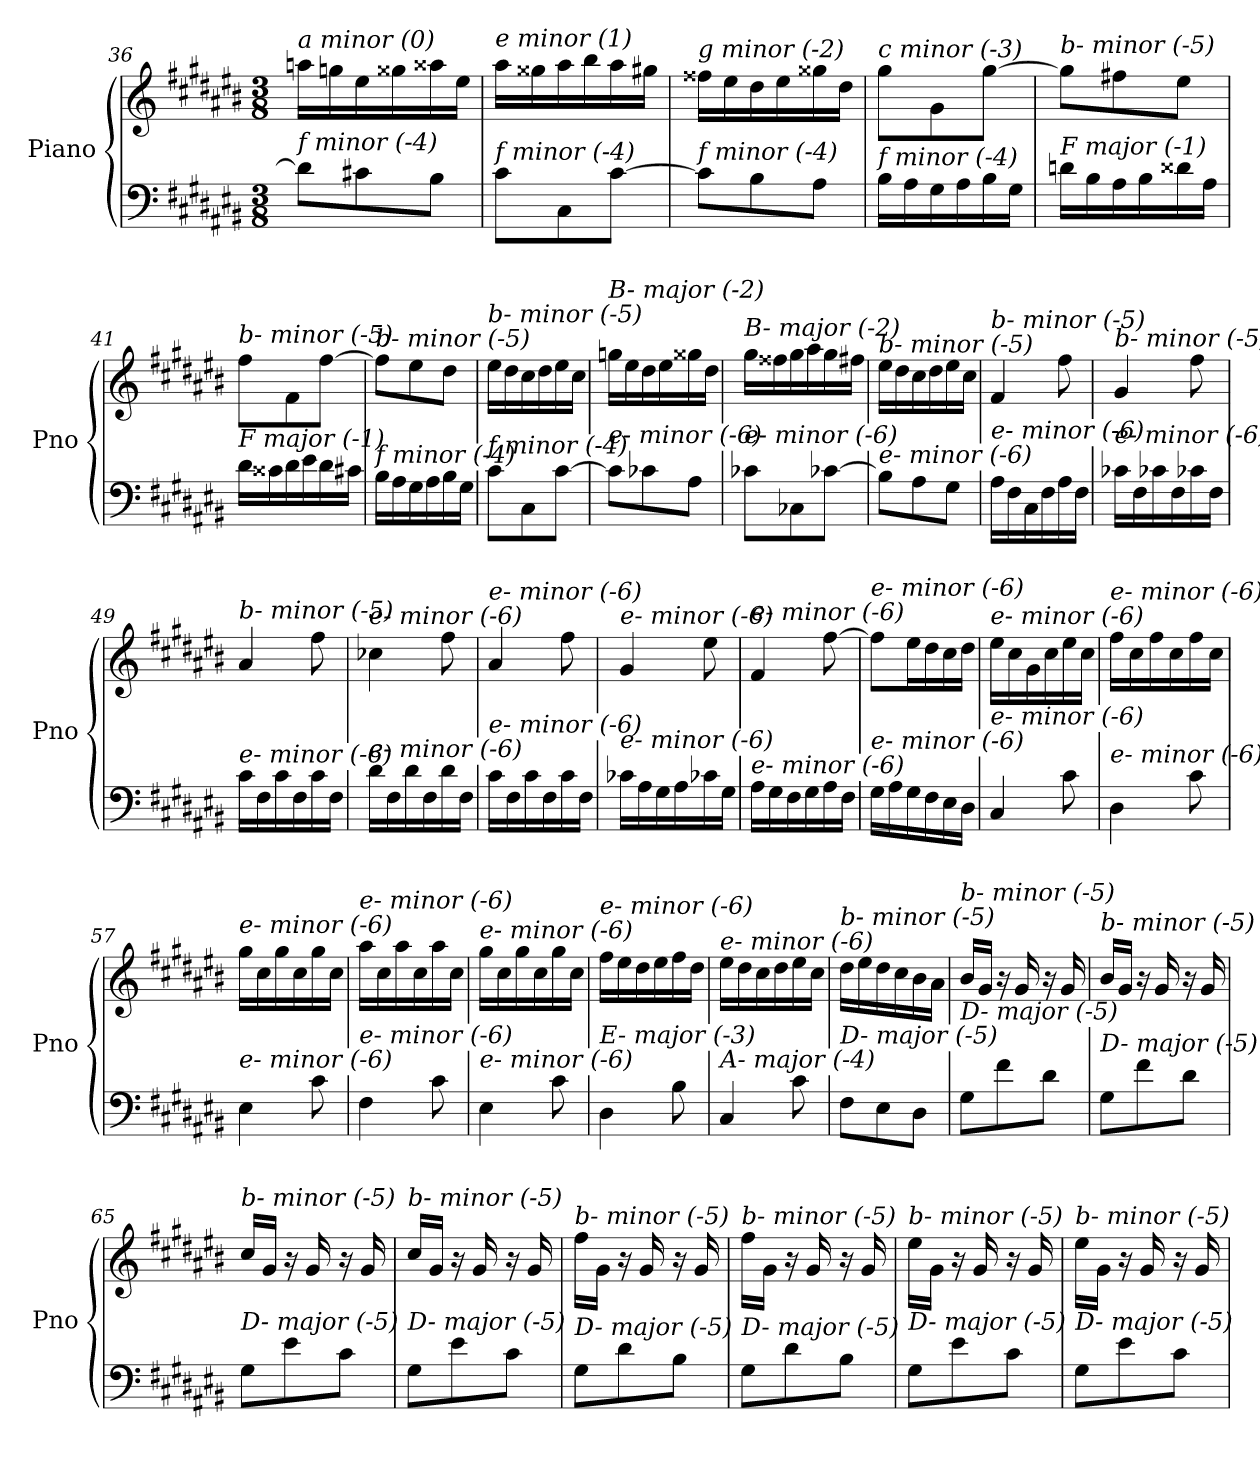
**kern	**kern
*part1	*part1
*staff2	*staff1
*I"Piano	*
*I'Pno	*
*clefF4	*clefG2
*k[f#c#g#d#a#e#b#]	*k[f#c#g#d#a#e#b#]
*M3/8	*M3/8
=36	=36
!	!LO:TX:i:t=a minor (0)
!LO:TX:i:t=f minor (-4)	!
8d#\L]	16aani\LL
.	16ggni\
8c#X\	16ee#\
.	16gg##i\
8B#\J	16aa##i\
.	16ee#\JJ
=37	=37
!	!LO:TX:i:t=e minor (1)
!LO:TX:i:t=f minor (-4)	!
8c#\L	16aa#\LL
.	16gg##Xj\
8C#\	16aa#\
.	16bb#\
[8c#\J	16aa#\
.	16gg#X\JJ
=38	=38
!	!LO:TX:i:t=g minor (-2)
!LO:TX:i:t=f minor (-4)	!
8c#\L]	16ff##Xj\LL
.	16ee#\
8B#\	16dd#\
.	16ee#\
8A#\J	16gg##i\
.	16dd#\JJ
=39	=39
!	!LO:TX:i:t=c minor (-3)
!LO:TX:i:t=f minor (-4)	!
16B#\LL	8gg#\L
16A#\	.
16G#\	8g#\
16A#\	.
16B#\	[8gg#\J
16G#\JJ	.
!!LO:LB:g=z
=40	=40
!	!LO:TX:i:t=b- minor (-5)
!LO:TX:i:t=F major (-1)	!
16dni\LL	8gg#\L]
16B#\	.
16A#\	8ff#X\
16B#\	.
16d##i\	8ee#\J
16A#\JJ	.
=41	=41
!	!LO:TX:i:t=b- minor (-5)
!LO:TX:i:t=F major (-1)	!
16d#\LL	8ff#\L
16c##Xj\	.
16d#\	8f#\
16e#\	.
16d#\	[8ff#\J
16c#X\JJ	.
=42	=42
!	!LO:TX:i:t=b- minor (-5)
!LO:TX:i:t=f minor (-4)	!
16B#\LL	8ff#\L]
16A#\	.
16G#\	8ee#\
16A#\	.
16B#\	8dd#\J
16G#\JJ	.
=43	=43
!	!LO:TX:i:t=b- minor (-5)
!LO:TX:i:t=f minor (-4)	!
8c#\L	16ee#\LL
.	16dd#\
8C#\	16cc#\
.	16dd#\
[8c#\J	16ee#\
.	16cc#\JJ
=44	=44
!	!LO:TX:i:t=B- major (-2)
!LO:TX:i:t=e- minor (-6)	!
8c#\L]	16ggni\LL
.	16ee#\
8c-Xi\	16dd#\
.	16ee#\
8A#\J	16gg##i\
.	16dd#\JJ
=45	=45
!	!LO:TX:i:t=B- major (-2)
!LO:TX:i:t=e- minor (-6)	!
8c-Xi\L	16gg#\LL
.	16ff##Xj\
8C-Xi\	16gg#\
.	16aa#\
[8c-Xi\J	16gg#\
.	16ff#X\JJ
!!LO:LB:g=z
=46	=46
!	!LO:TX:i:t=b- minor (-5)
!LO:TX:i:t=e- minor (-6)	!
8B\L]	16ee#\LL
.	16dd#\
8A#\	16cc#\
.	16dd#\
8G#\J	16ee#\
.	16cc#\JJ
=47	=47
!	!LO:TX:i:t=b- minor (-5)
!LO:TX:i:t=e- minor (-6)	!
16A#\LL	4f#/
16F#\	.
16C#\	.
16F#\	.
16A#\	8ff#\
16F#\JJ	.
=48	=48
!	!LO:TX:i:t=b- minor (-5)
!LO:TX:i:t=e- minor (-6)	!
16c-Xi\LL	4g#/
16F#\	.
16c-Xi\	.
16F#\	.
16c-Xi\	8ff#\
16F#\JJ	.
=49	=49
!	!LO:TX:i:t=b- minor (-5)
!LO:TX:i:t=e- minor (-6)	!
16c#\LL	4a#/
16F#\	.
16c#\	.
16F#\	.
16c#\	8ff#\
16F#\JJ	.
=50	=50
!	!LO:TX:i:t=e- minor (-6)
!LO:TX:i:t=e- minor (-6)	!
16d#\LL	4cc-Xi\
16F#\	.
16d#\	.
16F#\	.
16d#\	8ff#\
16F#\JJ	.
=51	=51
!	!LO:TX:i:t=e- minor (-6)
!LO:TX:i:t=e- minor (-6)	!
16c#\LL	4a#/
16F#\	.
16c#\	.
16F#\	.
16c#\	8ff#\
16F#\JJ	.
=52	=52
!	!LO:TX:i:t=e- minor (-6)
!LO:TX:i:t=e- minor (-6)	!
16c-Xi\LL	4g#/
16A#\	.
16G#\	.
16A#\	.
16c-Xi\	8ee#\
16G#\JJ	.
!!LO:LB:g=z
=53	=53
!	!LO:TX:i:t=e- minor (-6)
!LO:TX:i:t=e- minor (-6)	!
16A#\LL	4f#/
16G#\	.
16F#\	.
16G#\	.
16A#\	[8ff#\
16F#\JJ	.
=54	=54
!	!LO:TX:i:t=e- minor (-6)
!LO:TX:i:t=e- minor (-6)	!
16G#\LL	8ff#\L]
16A#\	.
16G#\	16ee#\L
16F#\	16dd#\
16E#\	16cc#\
16D#\JJ	16dd#\JJ
=55	=55
!	!LO:TX:i:t=e- minor (-6)
!LO:TX:i:t=e- minor (-6)	!
4C#/	16ee#\LL
.	16cc#\
.	16g#\
.	16cc#\
8c#\	16ee#\
.	16cc#\JJ
=56	=56
!	!LO:TX:i:t=e- minor (-6)
!LO:TX:i:t=e- minor (-6)	!
4D#\	16ff#\LL
.	16cc#\
.	16ff#\
.	16cc#\
8c#\	16ff#\
.	16cc#\JJ
=57	=57
!	!LO:TX:i:t=e- minor (-6)
!LO:TX:i:t=e- minor (-6)	!
4E#\	16gg#\LL
.	16cc#\
.	16gg#\
.	16cc#\
8c#\	16gg#\
.	16cc#\JJ
=58	=58
!	!LO:TX:i:t=e- minor (-6)
!LO:TX:i:t=e- minor (-6)	!
4F#\	16aa#\LL
.	16cc#\
.	16aa#\
.	16cc#\
8c#\	16aa#\
.	16cc#\JJ
=59	=59
!	!LO:TX:i:t=e- minor (-6)
!LO:TX:i:t=e- minor (-6)	!
4E#\	16gg#\LL
.	16cc#\
.	16gg#\
.	16cc#\
8c#\	16gg#\
.	16cc#\JJ
!!LO:LB:g=z
=60	=60
!	!LO:TX:i:t=e- minor (-6)
!LO:TX:i:t=E- major (-3)	!
4D#\	16ff#\LL
.	16ee#\
.	16dd#\
.	16ee#\
8B#\	16ff#\
.	16dd#\JJ
=61	=61
!	!LO:TX:i:t=e- minor (-6)
!LO:TX:i:t=A- major (-4)	!
4C#/	16ee#\LL
.	16dd#\
.	16cc#\
.	16dd#\
8c#\	16ee#\
.	16cc#\JJ
=62	=62
!	!LO:TX:i:t=b- minor (-5)
!LO:TX:i:t=D- major (-5)	!
8F#\L	16dd#\LL
.	16ee#\
8E#\	16dd#\
.	16cc#\
8D#\J	16b#\
.	16a#\JJ
=63	=63
!	!LO:TX:i:t=b- minor (-5)
!LO:TX:i:t=D- major (-5)	!
8G#\L	16b#/LL
.	16g#/JJ
8f#\	16r
.	16g#/
8d#\J	16r
.	16g#/
=64	=64
!	!LO:TX:i:t=b- minor (-5)
!LO:TX:i:t=D- major (-5)	!
8G#\L	16b#/LL
.	16g#/JJ
8f#\	16r
.	16g#/
8d#\J	16r
.	16g#/
=65	=65
!	!LO:TX:i:t=b- minor (-5)
!LO:TX:i:t=D- major (-5)	!
8G#\L	16cc#/LL
.	16g#/JJ
8e#\	16r
.	16g#/
8c#\J	16r
.	16g#/
!!LO:LB:g=z
=66	=66
!	!LO:TX:i:t=b- minor (-5)
!LO:TX:i:t=D- major (-5)	!
8G#\L	16cc#/LL
.	16g#/JJ
8e#\	16r
.	16g#/
8c#\J	16r
.	16g#/
=67	=67
!	!LO:TX:i:t=b- minor (-5)
!LO:TX:i:t=D- major (-5)	!
8G#\L	16ff#\LL
.	16g#\JJ
8d#\	16r
.	16g#/
8B#\J	16r
.	16g#/
=68	=68
!	!LO:TX:i:t=b- minor (-5)
!LO:TX:i:t=D- major (-5)	!
8G#\L	16ff#\LL
.	16g#\JJ
8d#\	16r
.	16g#/
8B#\J	16r
.	16g#/
=69	=69
!	!LO:TX:i:t=b- minor (-5)
!LO:TX:i:t=D- major (-5)	!
8G#\L	16ee#\LL
.	16g#\JJ
8e#\	16r
.	16g#/
8c#\J	16r
.	16g#/
=70	=70
!	!LO:TX:i:t=b- minor (-5)
!LO:TX:i:t=D- major (-5)	!
8G#\L	16ee#\LL
.	16g#\JJ
8e#\	16r
.	16g#/
8c#\J	16r
.	16g#/
=	=
*-	*-
